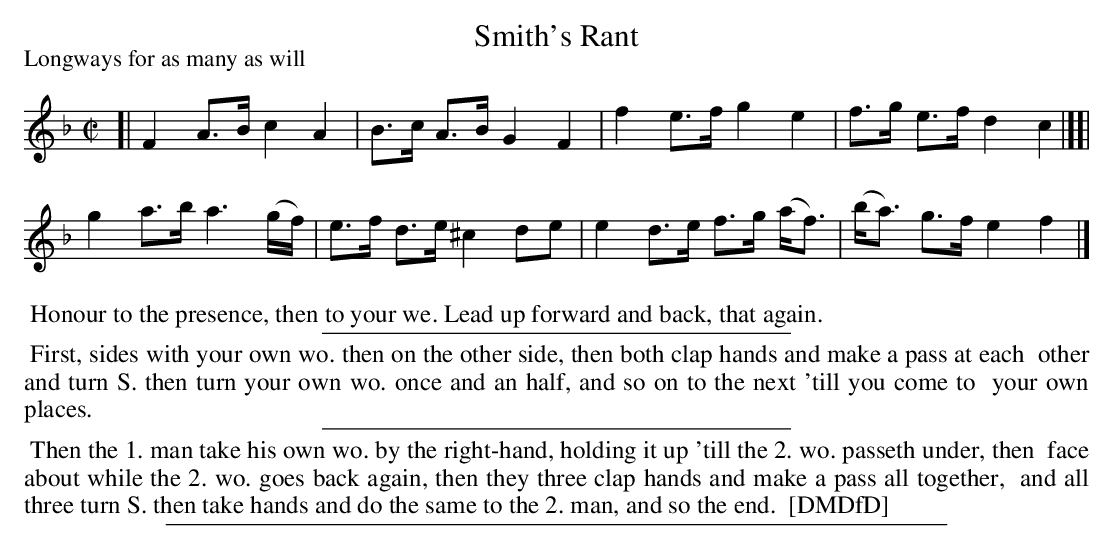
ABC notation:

X:1
T: Smith's Rant
P: Longways for as many as will
M: C|
L: 1/8
K: F
[|\
F2 A>B c2 A2 | B>c A>B G2 F2 | f2 e>f g2 e2 | f>g e>f d2 c2 |][|\
g2 a>b a3 (g/f/) | e>f d>e ^c2 de | e2 d>e f>g (a<f) | (b<a) g>f e2 f2 |]
